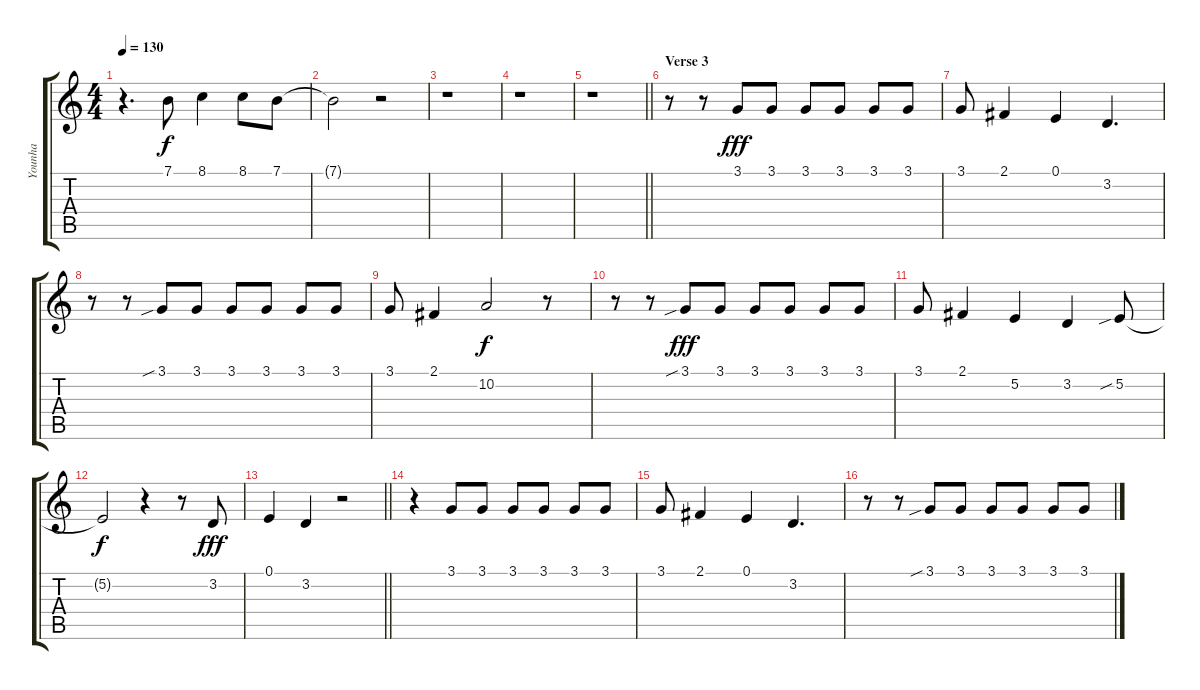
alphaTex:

\track ("Younha" "Younha") {instrument choiraahs}
\staff {score tabs}
\tuning (E4 B3 G3 D3 A2 E2) {hide}
\ts (4 4)
\tempo 130
\clef g2
\ks c
r.4{d dy f} 7.1.8 8.1.4 8.1.8 7.1.8 |
7.1{t}.2 r.2 |
r.1 |
r.1 |
\barLineRight lightlight
r.1 |
\section ("" "Verse 3")
r.8 r.8 3.1.8{dy fff} 3.1.8 3.1.8 3.1.8 3.1.8 3.1.8 |
3.1.8 2.1.4 0.1.4 3.2.4{d} |
r.8 r.8 3.1{sib}.8 3.1.8 3.1.8 3.1.8 3.1.8 3.1.8 |
3.1.8 2.1.4 10.2.2{dy f} r.8 |
r.8 r.8 3.1{sib}.8{dy fff} 3.1.8 3.1.8 3.1.8 3.1.8 3.1.8 |
3.1.8 2.1.4 5.2.4 3.2.4 5.2{sib}.8 |
5.2{t}.2{dy f} r.4 r.8 3.2.8{dy fff} |
\barLineRight lightlight
0.1.4 3.2.4 r.2 |
r.4 3.1.8 3.1.8 3.1.8 3.1.8 3.1.8 3.1.8 |
3.1.8 2.1.4 0.1.4 3.2.4{d} |
r.8 r.8 3.1{sib}.8 3.1.8 3.1.8 3.1.8 3.1.8 3.1.8
